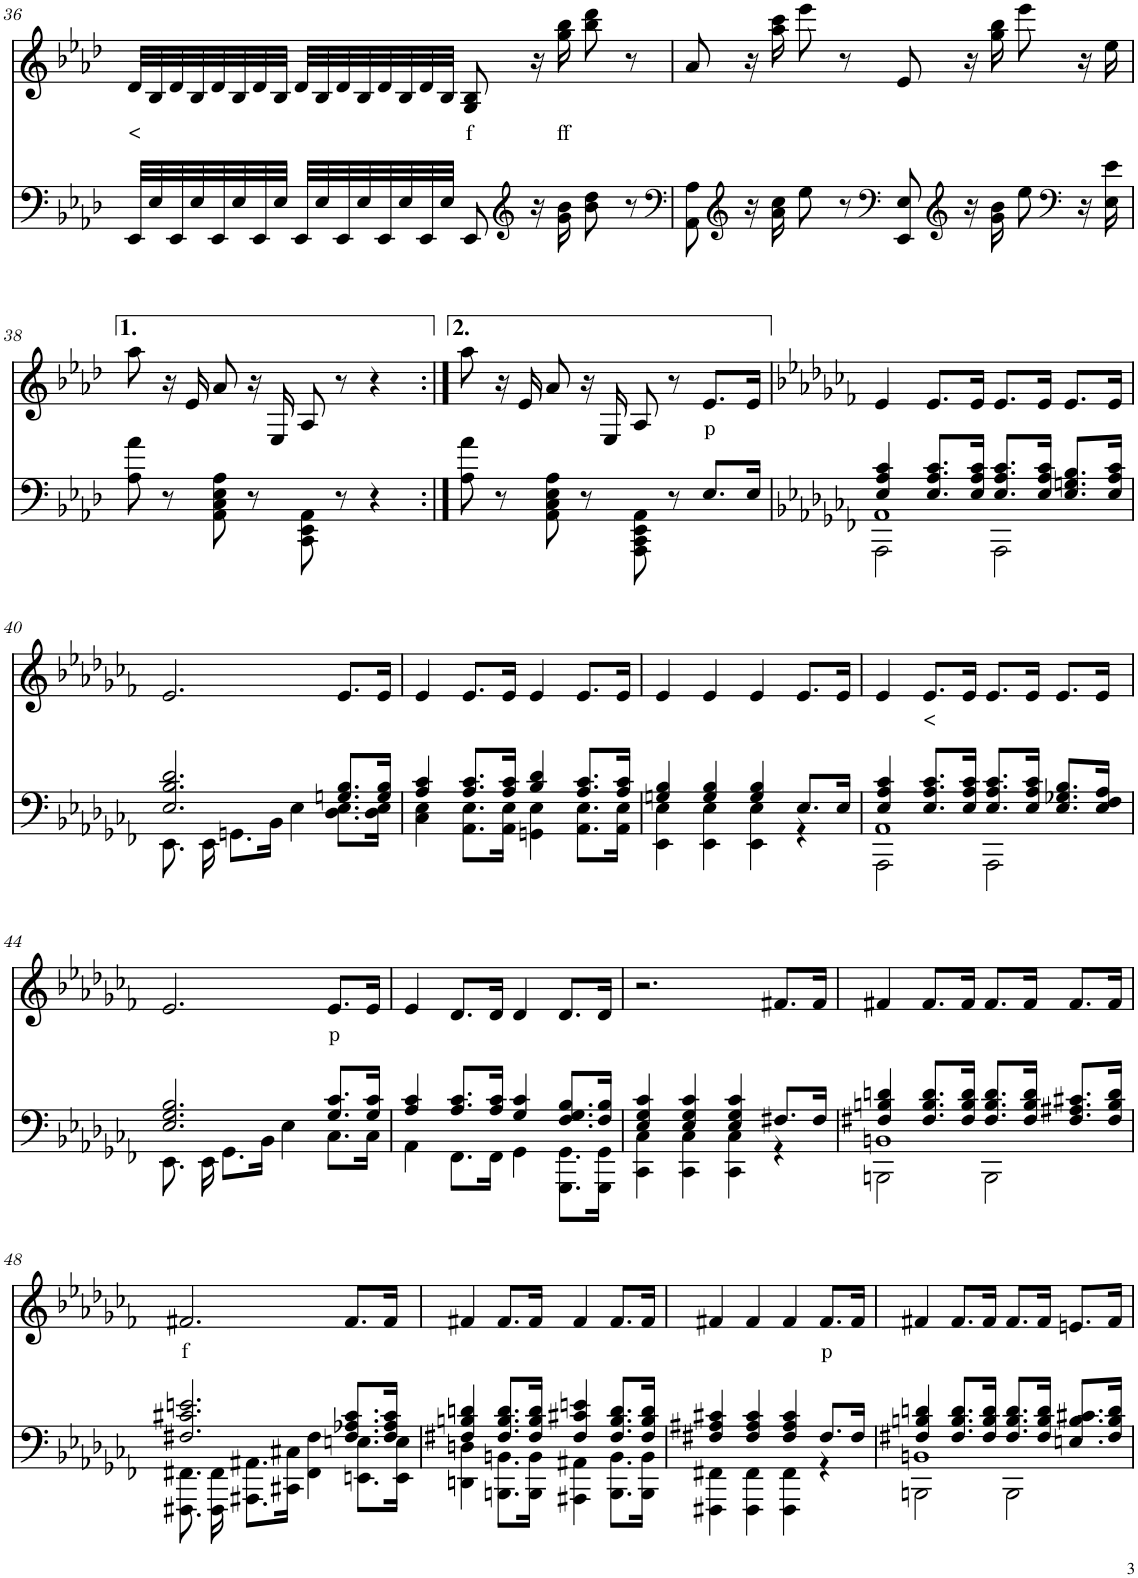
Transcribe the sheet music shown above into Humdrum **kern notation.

**kern	**kern	**text
*part2	*part1	*part1
*staff2	*staff1	*staff1
*I"Piano	*I"Piano	*
*I'Pno	*I'Pno	*
!!LO:PB:g=z
*clefF4	*clefG2	*
*k[b-e-a-d-]	*k[b-e-a-d-]	*
*M4/4	*M4/4	*
=36	=36	=36
!	!	!LO:LY:b
32EE-/LLL	32d-/LLL	<
32E-/	32B-/	.
32EE-/	32d-/	.
32E-/	32B-/	.
32EE-/	32d-/	.
32E-/	32B-/	.
32EE-/	32d-/	.
32E-/JJJ	32B-/JJJ	.
32EE-/LLL	32d-/LLL	.
32E-/	32B-/	.
32EE-/	32d-/	.
32E-/	32B-/	.
32EE-/	32d-/	.
32E-/	32B-/	.
32EE-/	32d-/	.
32E-/JJJ	32B-/JJJ	.
!	!	!LO:LY:b
8EE-/	8G/ 8B-/	f
*clefG2	*	*
16r	16r	.
!	!	!LO:LY:b
16g\ 16b-\	16gg\ 16bb-\	ff
8b-\ 8dd-\	8bb-\ 8ddd-\	.
8r	8r	.
=37	=37	=37
*clefF4	*	*
8AA-\ 8A-\	8a-/	.
*clefG2	*	*
16r	16r	.
16a-\ 16cc\	16aa-\ 16ccc\	.
8ee-\	8eee-\	.
8r	8r	.
*clefF4	*	*
8EE-/ 8E-/	8e-/	.
*clefG2	*	*
16r	16r	.
16g\ 16b-\	16gg\ 16bb-\	.
8ee-\	8eee-\	.
*clefF4	*	*
16r	16r	.
16E-\ 16e-\	16ee-\	.
!!LO:LB:g=z
=38	=38	=38
8A-\ 8a-\	8aa-\	.
8r	16r	.
.	16e-/	.
8AA-\ 8C\ 8E-\ 8A-\	8a-/	.
8r	16r	.
.	16E-/	.
8CC\ 8EE-\ 8AA-\	8A-/	.
8r	8r	.
4r	4r	.
=38X1:|!	=38X1:|!	=38X1:|!
8A-\ 8a-\	8aa-\	.
8r	16r	.
.	16e-/	.
8AA-\ 8C\ 8E-\ 8A-\	8a-/	.
8r	16r	.
.	16E-/	.
8AAA-\ 8CC\ 8EE-\ 8AA-\	8A-/	.
8r	8r	.
!	!	!LO:LY:b
8.E-/L	8.e-/L	p
16E-/Jk	16e-/Jk	.
=39	=39	=39
*k[b-e-a-d-g-c-f-]	*k[b-e-a-d-g-c-f-]	*
*^	*	*
*	*^	*	*
4E-/ 4A-/ 4c-/	2AAA-\	1AA-	4e-/	.
8.E-/ 8.A-/ 8.c-/L	.	.	8.e-/L	.
16E-/ 16A-/ 16c-/Jk	.	.	16e-/Jk	.
8.E-/ 8.A-/ 8.c-/L	2AAA-\	.	8.e-/L	.
16E-/ 16A-/ 16c-/Jk	.	.	16e-/Jk	.
8.E-/ 8.Gn/ 8.B-/L	.	.	8.e-/L	.
16E-/ 16A-/ 16c-/Jk	.	.	16e-/Jk	.
*	*v	*v	*	*
!!LO:LB:g=z
=40	=40	=40	=40
2.E-/ 2.B-/ 2.d-/	8.EE-\	2.e-/	.
.	16EE-\	.	.
.	8.GGn\L	.	.
.	16BB-\Jk	.	.
.	4E-\	.	.
8.Gn/ 8.B-/L	8.D-\ 8.E-\L	8.e-/L	.
16G/ 16B-/Jk	16D-\ 16E-\Jk	16e-/Jk	.
=41	=41	=41	=41
4A-/ 4c-/	4C-\ 4E-\	4e-/	.
8.A-/ 8.c-/L	8.AA-\ 8.E-\L	8.e-/L	.
16A-/ 16c-/Jk	16AA-\ 16E-\Jk	16e-/Jk	.
4B-/ 4d-/	4GGn\ 4E-\	4e-/	.
8.A-/ 8.c-/L	8.AA-\ 8.E-\L	8.e-/L	.
16A-/ 16c-/Jk	16AA-\ 16E-\Jk	16e-/Jk	.
=42	=42	=42	=42
4Gn/ 4B-/	4EE-\ 4E-\	4e-/	.
4G/ 4B-/	4EE-\ 4E-\	4e-/	.
4G/ 4B-/	4EE-\ 4E-\	4e-/	.
8.E-/L	4r	8.e-/L	.
16E-/Jk	.	16e-/Jk	.
=43	=43	=43	=43
*	*^	*	*
4E-/ 4A-/ 4c-/	2AAA-\	1AA-	4e-/	.
!	!	!	!	!LO:LY:b
8.E-/ 8.A-/ 8.c-/L	.	.	8.e-/L	<
16E-/ 16A-/ 16c-/Jk	.	.	16e-/Jk	.
8.E-/ 8.A-/ 8.c-/L	2AAA-\	.	8.e-/L	.
16E-/ 16A-/ 16c-/Jk	.	.	16e-/Jk	.
8.E-/ 8.G-X/ 8.B-/L	.	.	8.e-/L	.
16E-/ 16F-/ 16A-/Jk	.	.	16e-/Jk	.
*	*v	*v	*	*
!!LO:LB:g=z
=44	=44	=44	=44
2.E-/ 2.G-/ 2.B-/	8.EE-\	2.e-/	.
.	16EE-\	.	.
.	8.GG-\L	.	.
.	16BB-\Jk	.	.
.	4E-\	.	.
!	!	!	!LO:LY:b
8.G-/ 8.c-/L	8.C-\L	8.e-/L	p
16G-/ 16c-/Jk	16C-\Jk	16e-/Jk	.
=45	=45	=45	=45
4A-/ 4c-/	4AA-\	4e-/	.
8.A-/ 8.c-/L	8.FF-\L	8.d-/L	.
16A-/ 16c-/Jk	16FF-\Jk	16d-/Jk	.
4G-/ 4c-/	4GG-\	4d-/	.
8.F-/ 8.G-/ 8.B-/L	8.GGG-\ 8.GG-\L	8.d-/L	.
16F-/ 16B-/Jk	16GGG-\ 16GG-\Jk	16d-/Jk	.
=46	=46	=46	=46
4E-/ 4G-/ 4c-/	4CC-\ 4C-\	2.r	.
4E-/ 4G-/ 4c-/	4CC-\ 4C-\	.	.
4E-/ 4G-/ 4c-/	4CC-\ 4C-\	.	.
8.F#X/L	4r	8.f#X/L	.
16F#/Jk	.	16f#/Jk	.
=47	=47	=47	=47
*	*^	*	*
4F#X/ 4Bn/ 4dn/	2BBBn\	1BBn	4f#X/	.
8.F#/ 8.B/ 8.d/L	.	.	8.f#/L	.
16F#/ 16B/ 16d/Jk	.	.	16f#/Jk	.
8.F#/ 8.B/ 8.d/L	2BBB\	.	8.f#/L	.
16F#/ 16B/ 16d/Jk	.	.	16f#/Jk	.
8.F#/ 8.A#X/ 8.c#X/L	.	.	8.f#/L	.
16F#/ 16B/ 16d/Jk	.	.	16f#/Jk	.
*	*v	*v	*	*
!!LO:LB:g=z
=48	=48	=48	=48
!	!	!	!LO:LY:b
2.F#X/ 2.c#X/ 2.en/	8.FFF#X\ 8.FF#X\	2.f#X/	f
.	16FFF#\ 16FF#\	.	.
.	8.AAA#X\ 8.AA#X\L	.	.
.	16CC#X\ 16C#X\Jk	.	.
.	4FF#\ 4F#\	.	.
8.F#/ 8.A-X/ 8.c#/L	8.EEn\ 8.En\L	8.f#/L	.
16F#/ 16A-/ 16c#/Jk	16EE\ 16E\Jk	16f#/Jk	.
=49	=49	=49	=49
4F#X/ 4Bn/ 4dn/	4DDn\ 4Dn\	4f#X/	.
8.F#/ 8.B/ 8.d/L	8.BBBn\ 8.BBn\L	8.f#/L	.
16F#/ 16B/ 16d/Jk	16BBB\ 16BB\Jk	16f#/Jk	.
4F#/ 4c#X/ 4en/	4AAA#X\ 4AA#X\	4f#/	.
8.F#/ 8.B/ 8.d/L	8.BBB\ 8.BB\L	8.f#/L	.
16F#/ 16B/ 16d/Jk	16BBB\ 16BB\Jk	16f#/Jk	.
=50	=50	=50	=50
4F#X/ 4A#X/ 4c#X/	4FFF#X\ 4FF#X\	4f#X/	.
4F#/ 4A#/ 4c#/	4FFF#\ 4FF#\	4f#/	.
4F#/ 4A#/ 4c#/	4FFF#\ 4FF#\	4f#/	.
!	!	!	!LO:LY:b
8.F#/L	4r	8.f#/L	p
16F#/Jk	.	16f#/Jk	.
=51	=51	=51	=51
*	*^	*	*
4F#X/ 4Bn/ 4dn/	2BBBn\	1BBn	4f#X/	.
8.F#/ 8.B/ 8.d/L	.	.	8.f#/L	.
16F#/ 16B/ 16d/Jk	.	.	16f#/Jk	.
8.F#/ 8.B/ 8.d/L	2BBB\	.	8.f#/L	.
16F#/ 16B/ 16d/Jk	.	.	16f#/Jk	.
8.En/ 8.B/ 8.c#X/L	.	.	8.en/L	.
16F#/ 16B/ 16d/Jk	.	.	16f#/Jk	.
*v	*v	*v	*	*
=	=	=
*-	*-	*-
